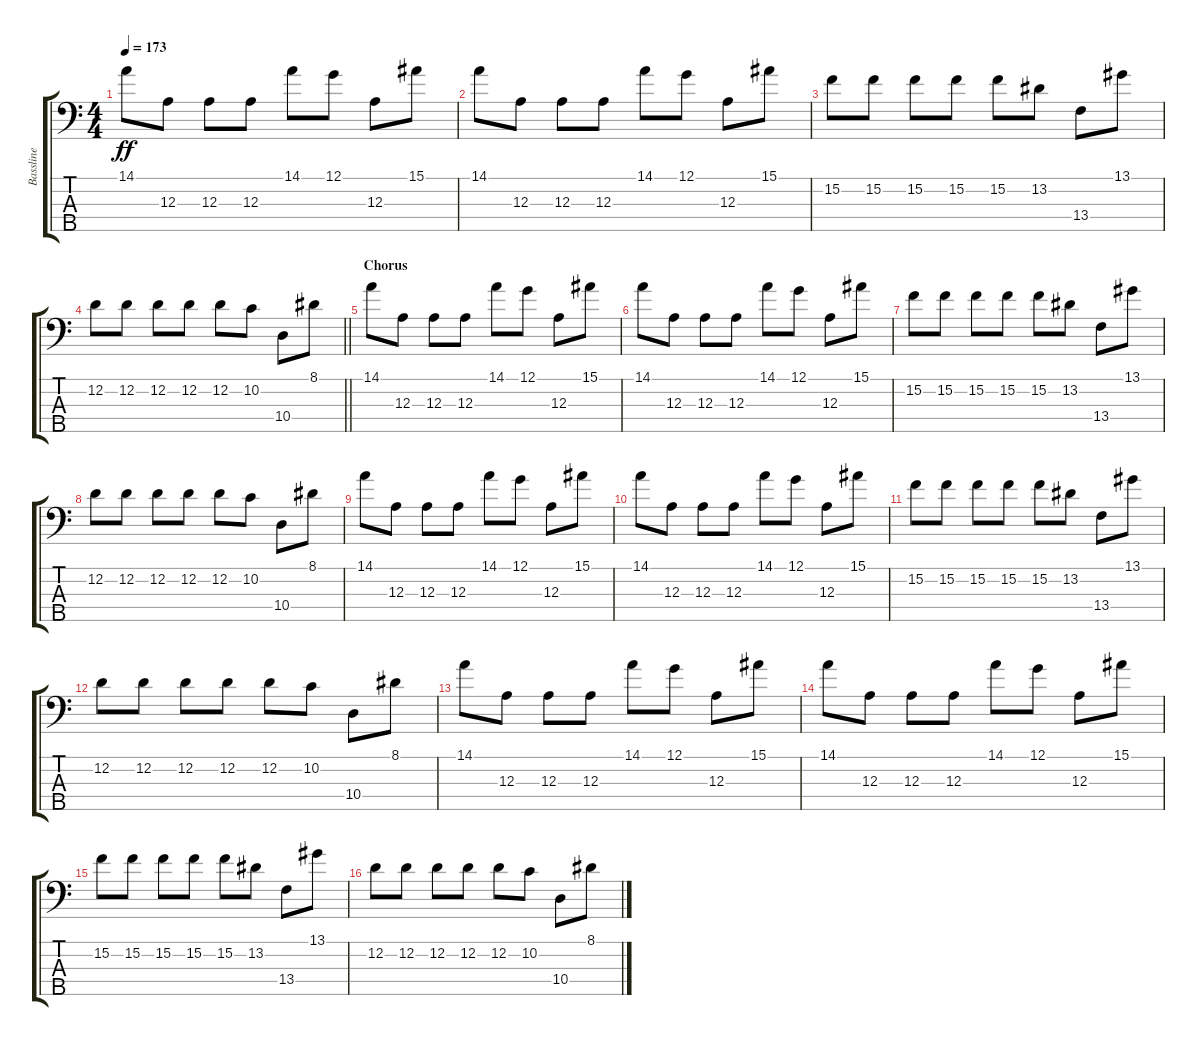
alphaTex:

\track ("Bassline" "Bassline") {instrument electricbassfinger}
\staff {score tabs}
\tuning (G2 D2 A1 E1 B0) {hide}
\ts (4 4)
\tempo 173
\clef f4
\ks c
14.1.8{dy ff} 12.3.8 12.3.8 12.3.8 14.1.8 12.1.8 12.3.8 15.1.8 |
14.1.8 12.3.8 12.3.8 12.3.8 14.1.8 12.1.8 12.3.8 15.1.8 |
15.2.8 15.2.8 15.2.8 15.2.8 15.2.8 13.2.8 13.4.8 13.1.8 |
\barLineRight lightlight
12.2.8 12.2.8 12.2.8 12.2.8 12.2.8 10.2.8 10.4.8 8.1.8 |
\section ("" "Chorus")
14.1.8 12.3.8 12.3.8 12.3.8 14.1.8 12.1.8 12.3.8 15.1.8 |
14.1.8 12.3.8 12.3.8 12.3.8 14.1.8 12.1.8 12.3.8 15.1.8 |
15.2.8 15.2.8 15.2.8 15.2.8 15.2.8 13.2.8 13.4.8 13.1.8 |
12.2.8 12.2.8 12.2.8 12.2.8 12.2.8 10.2.8 10.4.8 8.1.8 |
14.1.8 12.3.8 12.3.8 12.3.8 14.1.8 12.1.8 12.3.8 15.1.8 |
14.1.8 12.3.8 12.3.8 12.3.8 14.1.8 12.1.8 12.3.8 15.1.8 |
15.2.8 15.2.8 15.2.8 15.2.8 15.2.8 13.2.8 13.4.8 13.1.8 |
12.2.8 12.2.8 12.2.8 12.2.8 12.2.8 10.2.8 10.4.8 8.1.8 |
14.1.8 12.3.8 12.3.8 12.3.8 14.1.8 12.1.8 12.3.8 15.1.8 |
14.1.8 12.3.8 12.3.8 12.3.8 14.1.8 12.1.8 12.3.8 15.1.8 |
15.2.8 15.2.8 15.2.8 15.2.8 15.2.8 13.2.8 13.4.8 13.1.8 |
12.2.8 12.2.8 12.2.8 12.2.8 12.2.8 10.2.8 10.4.8 8.1.8
